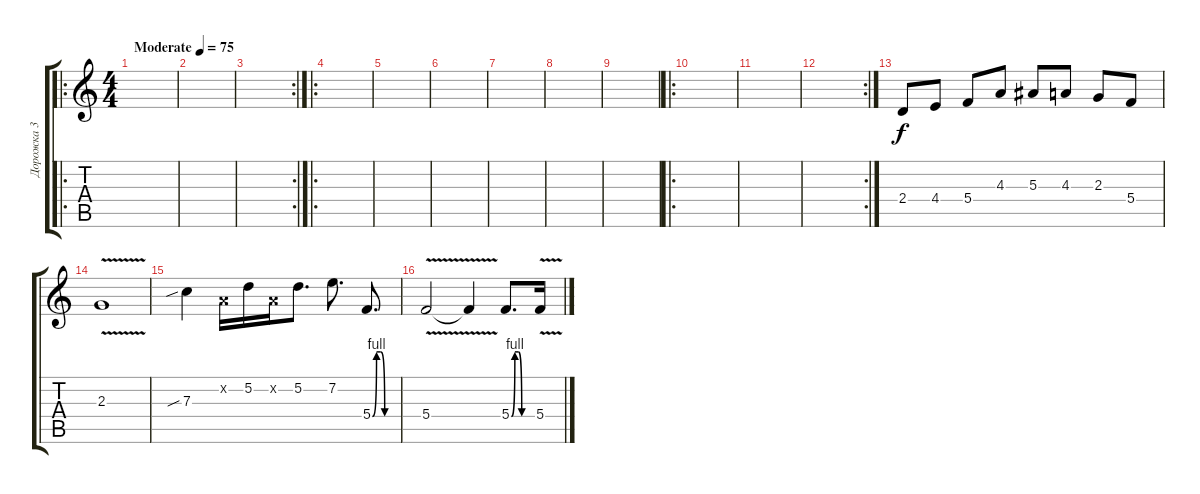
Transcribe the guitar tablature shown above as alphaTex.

\track ("Дорожка 3" "Дорожка 3") {instrument distortionguitar}
\staff {score tabs}
\tuning (D4 A3 F3 C3 G2 D2) {hide}
\ro
\ts (4 4)
\tempo (75 "Moderate")
\clef g2
\ks c
|
|
\rc 2
|
\ro
|
|
|
|
|
|
\ro
|
|
\rc 2
|
2.4.8 4.4.8 5.4.8 4.3.8 5.3.8 4.3.8 2.3.8 5.4.8 |
2.3{v}.1 |
7.3{sib}.4 0.2{x}.16 5.2.16 0.2{x}.16 5.2.8{d} 7.2.8{d} 5.4{be (custom 0 0 10 4 20 4 30 0 60 0)}.8{d} |
5.4{v}.2 5.4{t}.4 5.4{be (custom 0 0 10 4 20 4 30 0 60 0)}.8{d} 5.4{v}.16
